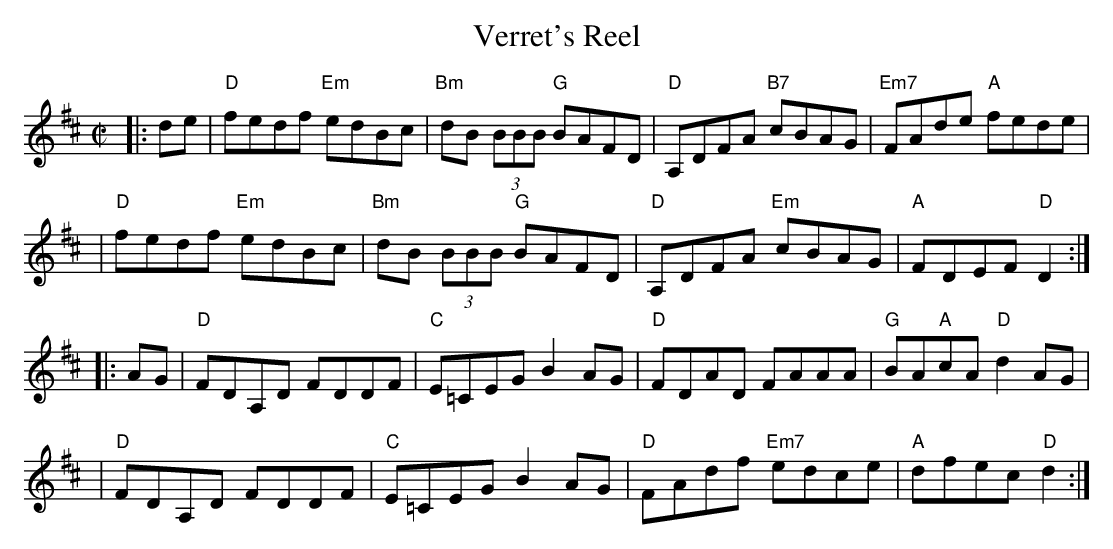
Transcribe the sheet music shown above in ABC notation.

X:1
T: Verret's Reel
L: 1/8
M: C|
K: D
|: de \
| "D" fedf "Em"edBc | "Bm"dB (3BBB "G"BAFD \
| "D"A,DFA "B7"cBAG | "Em7"FAde "A"fede |
| "D" fedf "Em"edBc | "Bm"dB (3BBB "G"BAFD \
| "D"A,DFA "Em"cBAG | "A"FDEF "D"D2 :|
|: AG \
| "D"FDA,D FDDF | "C"E=CEG B2 AG \
| "D"FDAD  FAAA | "G"BA"A"cA "D"d2 AG |
| "D"FDA,D FDDF | "C"E=CEG B2 AG \
| "D"FAdf "Em7"edce | "A"dfec "D"d2 :|
